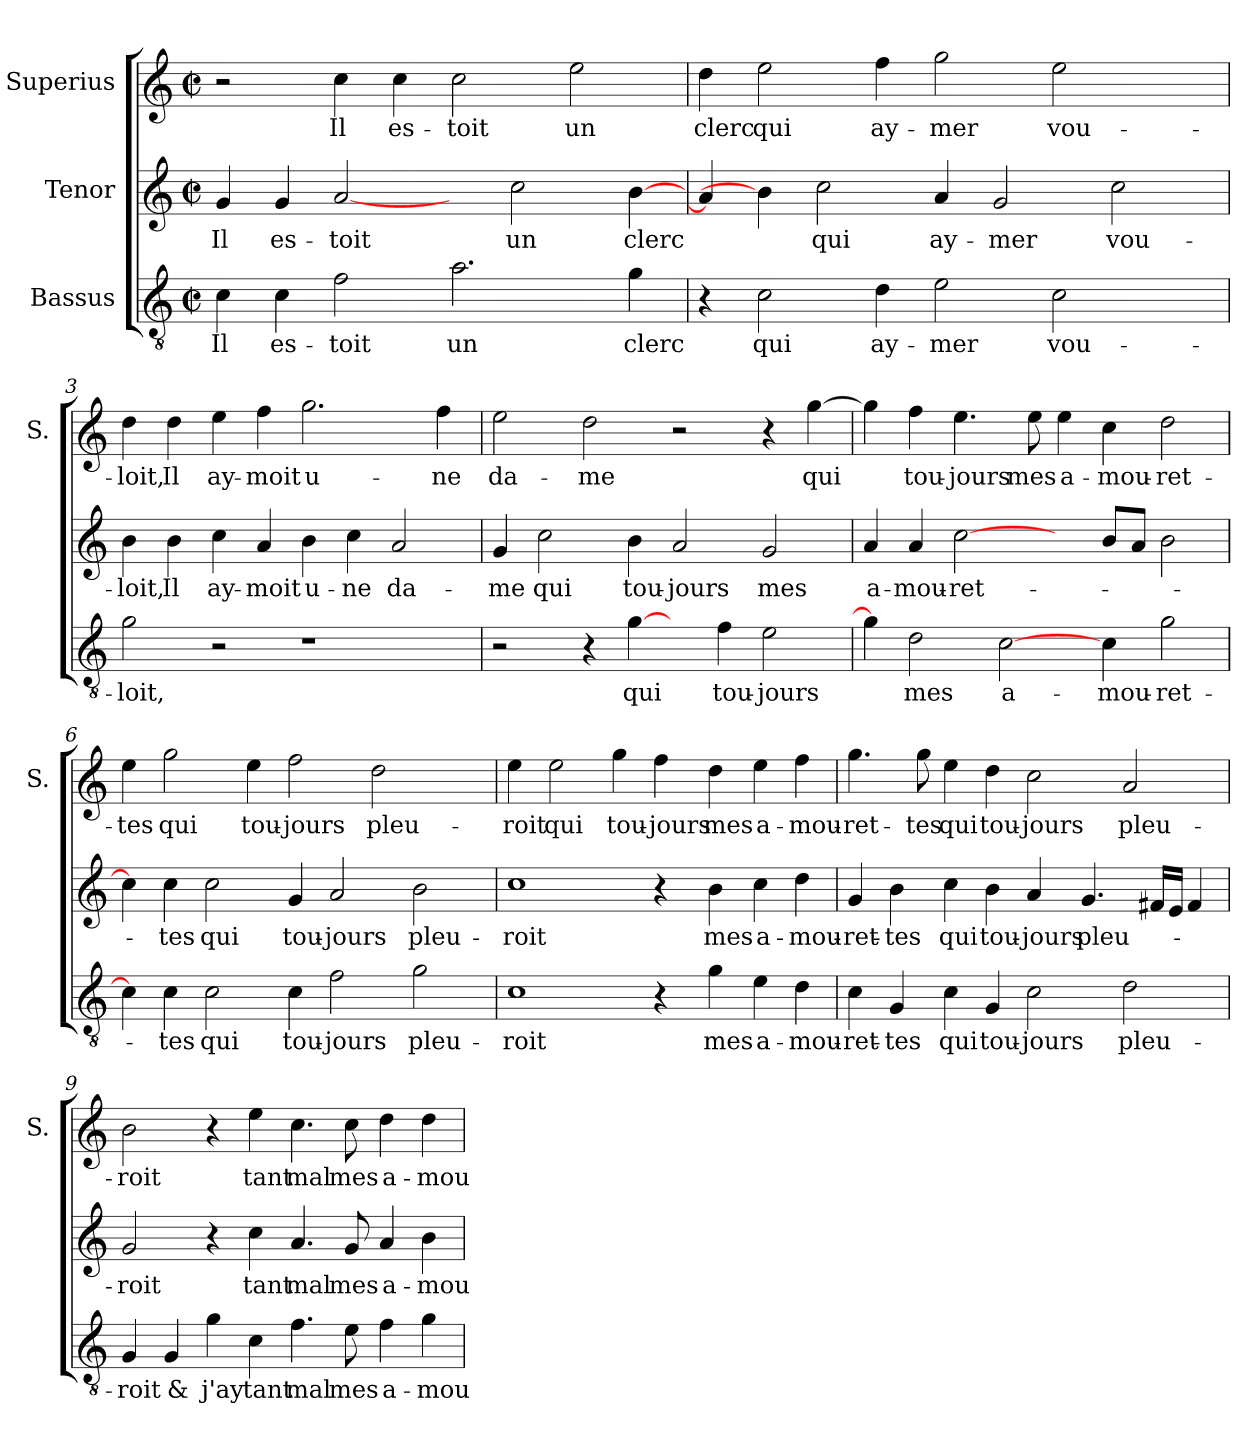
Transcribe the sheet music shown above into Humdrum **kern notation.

**kern	**text	**kern	**text	**kern	**text
*part3	*part3	*part2	*part2	*part1	*part1
*staff3	*staff3	*staff2	*staff2	*staff1	*staff1
*I"Bassus	*	*I"Tenor	*	*I"Superius	*
*	*	*	*	*I'S.	*
*clefGv2	*	*clefG2	*	*clefG2	*
*k[]	*	*k[]	*	*k[]	*
*C:	*	*C:	*	*C:	*
*M2/2	*	*M2/2	*	*M2/2	*
*met(c|)	*	*met(c|)	*	*met(c|)	*
=1	=1	=1	=1	=1	=1
4c\	Il	4g/	Il	2r	.
4c\	es-	4g/	es-	.	.
2f\	-toit	[2a/	-toit	4cc\	Il
.	.	.	.	4cc\	es-
2.a\	un	4ryy	.	2cc\	-toit
.	.	2cc\	un	.	.
.	.	.	.	2ee\	un
4g\	clerc	[4b\	clerc	.	.
=2	=2	=2	=2	=2	=2
4r	.	4a/]	.	4dd\	clerc
2c\	qui	4b\]	.	2ee\	qui
.	.	2cc\	qui	.	.
4d\	ay-	.	.	4ff\	ay-
2e\	-mer	4a/	ay-	2gg\	-mer
.	.	2g/	-mer	.	.
2c\	vou-	.	.	2ee\	vou-
.	.	2cc\	vou-	.	.
4ryy	.	.	.	4ryy	.
=3	=3	=3	=3	=3	=3
2g\	-loit,	4b\	-loit,	4dd\	-loit,
.	.	4b\	Il	4dd\	Il
2r	.	4cc\	ay-	4ee\	ay-
.	.	4a/	-moit	4ff\	-moit
1r	.	4b\	u-	2.gg\	u-
.	.	4cc\	-ne	.	.
.	.	2a/	da-	.	.
.	.	.	.	4ff\	-ne
=4	=4	=4	=4	=4	=4
2r	.	4g/	-me	2ee\	da-
.	.	2cc\	qui	.	.
4r	.	.	.	2dd\	-me
[4g\	qui	4b\	tou-	.	.
4ryy	.	2a/	-jours	2r	.
4f\	tou-	.	.	.	.
2e\	-jours	2g/	mes	4r	.
.	.	.	.	[4gg\	qui
!!LO:LB:g=z
=5	=5	=5	=5	=5	=5
4g\]	.	4a/	a-	4gg\]	.
2d\	mes	4a/	-mou-	4ff\	tou-
.	.	[2cc\	-ret-	4.ee\	-jours
[2c\	a-	.	.	.	.
.	.	.	.	8ee\	mes
.	.	4ryy	.	4ee\	a-
4c\	-mou-	8b/L	.	4cc\	-mou-
.	.	8a/J	.	.	.
2g\	-ret-	2b\	.	2dd\	-ret-
=6	=6	=6	=6	=6	=6
4c\]	.	4cc\]	.	4ee\	-tes
4c\	-tes	4cc\	-tes	2gg\	qui
2c\	qui	2cc\	qui	.	.
.	.	.	.	4ee\	tou-
4c\	tou-	4g/	tou-	2ff\	-jours
2f\	-jours	2a/	-jours	.	.
.	.	.	.	2dd\	pleu-
2g\	pleu-	2b\	pleu-	.	.
.	.	.	.	4ryy	.
=7	=7	=7	=7	=7	=7
1c\	-roit	1cc\	-roit	4ee\	-roit
.	.	.	.	2ee\	qui
.	.	.	.	4gg\	tou-
4r	.	4r	.	4ff\	-jours
4g\	mes	4b\	mes	4dd\	mes
4e\	a-	4cc\	a-	4ee\	a-
4d\	-mou-	4dd\	-mou-	4ff\	-mou-
=8	=8	=8	=8	=8	=8
4c\	-ret-	4g/	-ret-	4.gg\	-ret-
4G/	-tes	4b\	-tes	.	.
.	.	.	.	8gg\	-tes
4c\	qui	4cc\	qui	4ee\	qui
4G/	tou-	4b\	tou-	4dd\	tou-
2c\	-jours	4a/	-jours	2cc\	-jours
.	.	4.g/	pleu-	.	.
2d\	pleu-	.	.	2a/	pleu-
.	.	16f#X/LL	.	.	.
.	.	16e/JJ	.	.	.
.	.	4f#/	.	.	.
!!LO:LB:g=z
=9	=9	=9	=9	=9	=9
4G/	-roit	2g/	-roit	2b\	-roit
4G/	&	.	.	.	.
4g\	j'ay	4r	.	4r	.
4c\	tant	4cc\	tant	4ee\	tant
4.f\	mal	4.a/	mal	4.cc\	mal
8e\	mes	8g/	mes	8cc\	mes
4f\	a-	4a/	a-	4dd\	a-
4g\	-mou-	4b\	-mou-	4dd\	-mou-
=	=	=	=	=	=
*-	*-	*-	*-	*-	*-
